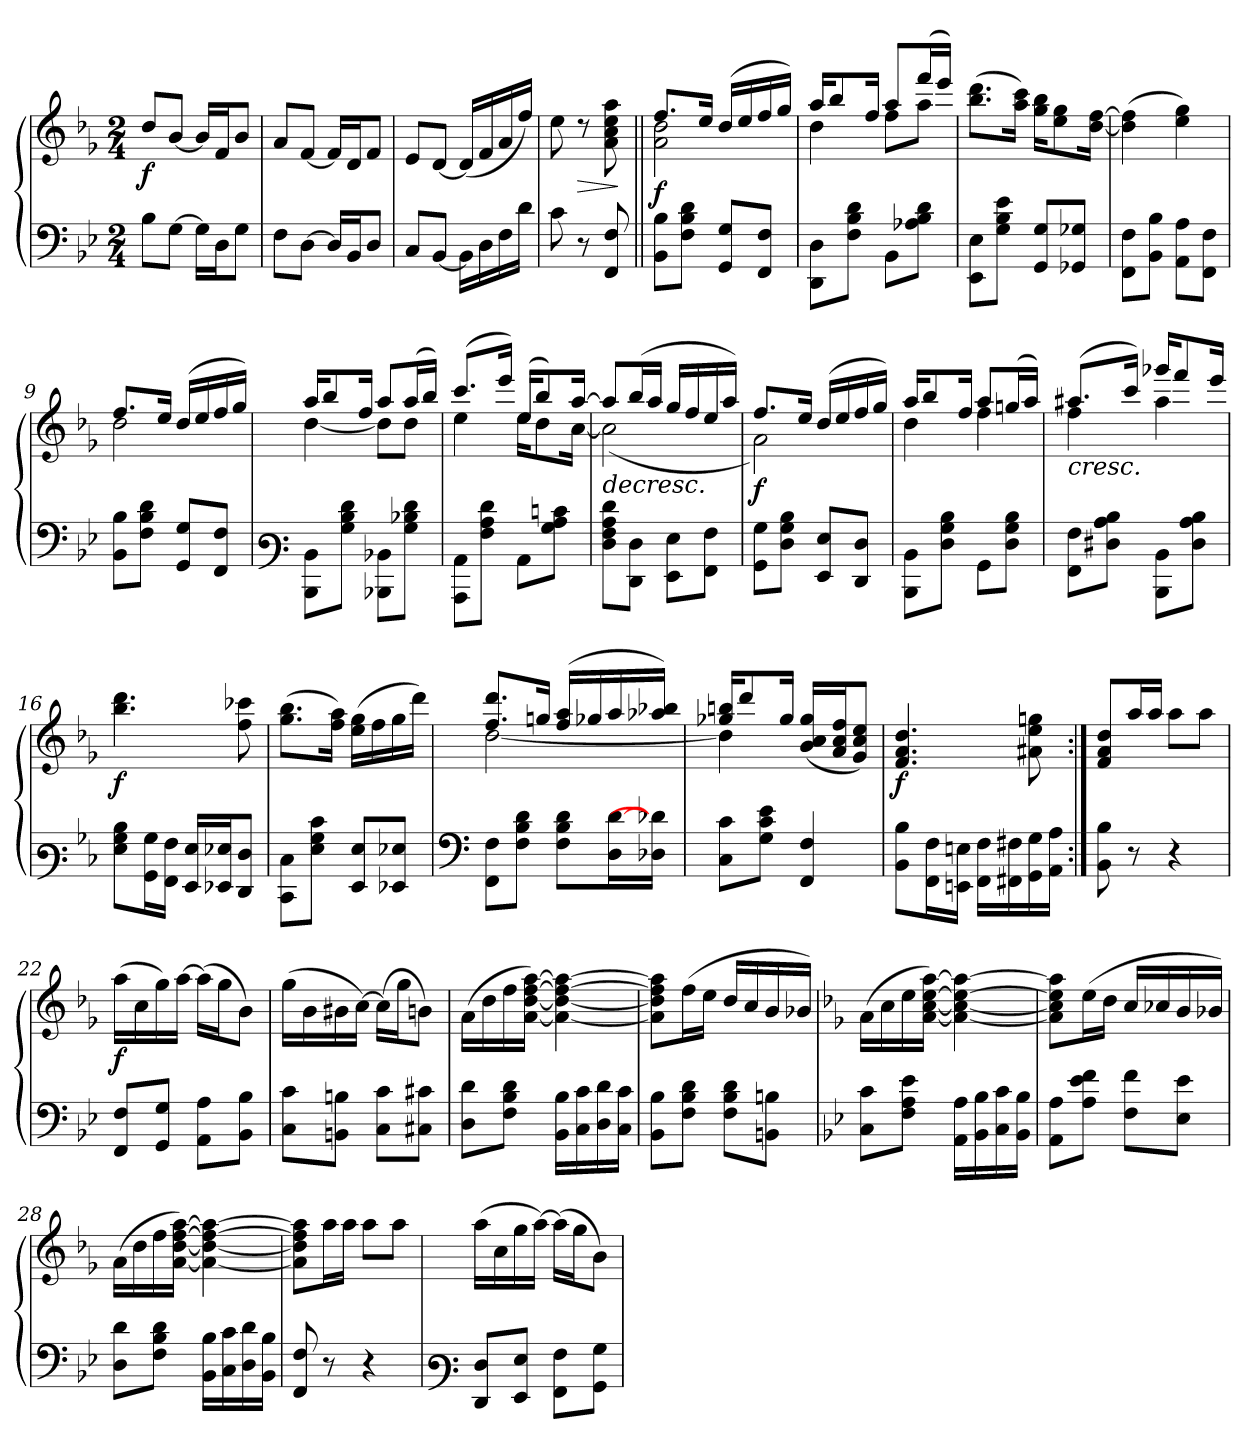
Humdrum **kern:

**kern	**kern	**dynam
*part1	*part1	*part1
*staff2	*staff1	*staff1/2
*clefF4	*clefG3	*
*k[b-e-]	*k[b-e-]	*
*M2/4	*M2/4	*
=1	=1	=1
!	!	!LO:DY:b
8B-\L	(>8b-/L	f
[>8G\J	[<8g/J	.
16G\LL]	16g/LL]	.
16D\J	16d/J	.
8G\J	8g/J	.
=2	=2	=2
8F\L	8f/L	.
[<8D\J	[<8d/J	.
16D/LL]	16d/LL]	.
16BB-/J	16B-/J	.
8D/J	8d/J	.
=3	=3	=3
8C/L	8c/L	.
[<8BB-/J	[<8B-/J	.
16BB-\LL]	(<16B-/LL]	.
16D\	16d/	.
16F\	16f/	.
16d\JJ	16dd/JJ)	.
=4	=4	=4
8c\	8cc\	.
!	!	!LO:HP:b
8r	8rb	>
8FF/ 8F/	8f\ 8a\ 8cc\ 8ff\	.
.	.	]
!!LO:LB:g=z
=5||	=5||	=5||
*	*^	*
!	!	!	!LO:DY:b
8BB-\ 8B-\L	8.dd/L	2f\ 2b-\	f
8F\ 8B-\ 8d\J	.	.	.
.	16cc/Jk	.	.
8GG/ 8G/L	(>16b-/LL	.	.
.	16cc/	.	.
8FF/ 8F/J	16dd/	.	.
.	16ee-/JJ)	.	.
=6	=6	=6	=6
8DD\ 8D\L	16ff/KL	4b-\	.
.	8gg/	.	.
8F\ 8B-\ 8d\J	.	.	.
.	16dd/Jk	.	.
8BB-\L	8ff/L	8dd\L	.
8A-X\ 8B-\ 8d\J	(>16ddd/L	8ff\J	.
.	16ccc/JJ)	.	.
*	*v	*v	*
=7	=7	=7
8EE-\ 8E-\L	(>8.gg\ 8.bb-\L	.
8G\ 8B-\ 8e-\J	.	.
.	16ff\ 16aa\Jk)	.
8GG/ 8G/L	16ee-\ 16gg\KL	.
.	8cc\ 8ee-\	.
8GG-X/ 8G-X/J	.	.
.	[<16b-\ [>16dd\Jk	.
=8	=8	=8
8FF\ 8F\L	(>4b-\] 4dd\]	.
8BB-\ 8B-\J	.	.
8AA\ 8A\L	4cc\ 4ee-\)	.
8FF\ 8F\J	.	.
=9	=9	=9
*	*^	*
8BB-\ 8B-\L	8.dd/L	2b-\	.
8F\ 8B-\ 8d\J	.	.	.
.	16cc/Jk	.	.
8GG/ 8G/L	(>16b-/LL	.	.
.	16cc/	.	.
8FF/ 8F/J	16dd/	.	.
.	16ee-/JJ)	.	.
!!LO:LB:g=z	!!
=10	=10	=10	=10
*clefF3	*	*	*
8DD\ 8D\L	16ff/KL	[<4b-\	.
.	8gg/	.	.
8B-\ 8d\ 8f\J	.	.	.
.	16dd/Jk	.	.
8DD-X\ 8D-X\L	8ff/L	8b-\L]	.
8B-\ 8d-X\ 8f\J	(>16ff/L	8b-\J	.
.	16gg/JJ)	.	.
=11	=11	=11	=11
8CC\ 8C\L	(>8.aa/L	4cc\	.
8A\ 8c\ 8f\J	.	.	.
.	16ccc/Jk)	.	.
8C\L	(>16cc/KL	16cc\KL	.
.	8gg/)	8b-\	.
8B-\ 8c\ 8en\J	.	.	.
.	[>16ff/Jk	[<16a\Jk	.
=12	=12	=12	=12
!	!	!	!LO:HP:b
8F\ 8A\ 8c\ 8f\L	8ff/L]	(<2a\]	>
8FF\ 8F\J	(>16gg/L	.	.
.	16ff/JJ	.	.
8GG\ 8G\L	16ee-/LL	.	.
.	16dd/	.	.
8AA\ 8A\J	16cc/	.	.
.	16ff/JJ)	.	.
=13	=13	=13	=13
!	!	!	!LO:DY:b
8BB-\ 8B-\L	8.dd/L	2f\)	f
8F\ 8B-\ 8d\J	.	.	.
.	16cc/Jk	.	.
8GG/ 8G/L	(>16b-/LL	.	.
.	16cc/	.	.
8FF/ 8F/J	16dd/	.	.
.	16ee-/JJ)	.	.
!!LO:LB:g=z	!!
=14	=14	=14	=14
8DD\ 8D\L	16ff/KL	4b-\	.
.	8gg/	.	.
8F\ 8B-\ 8d\J	.	.	.
.	16dd/Jk	.	.
8BB-\L	8ff/L	4dd\	.
8F\ 8B-\ 8d\J	(>16een/L	.	.
.	16ff/JJ)	.	.
=15	=15	=15	=15
!	!	!	!LO:HP:b
8AA\ 8A\L	(>8.ff#X/L	4dd\	<
8F#X\ 8c\ 8d\J	.	.	.
.	16aa/Jk)	.	.
8DD\ 8D\L	16eee-X/KL	4ff#\	.
.	8ddd/	.	.
8F#\ 8c\ 8d\J	.	.	.
.	16ccc/Jk	.	]
*	*v	*v	*
=16	=16	=16
!	!	!LO:DY:b
8G\ 8B-\ 8d\L	4.gg\ 4.bb-\	f
16BB-\ 16B-\L	.	.
16AA\ 16A\JJ	.	.
16GG/ 16G/LL	.	.
16GG-X/ 16G-X/J	.	.
8FF/ 8F/J	8dd\ 8aa-X\	.
=17	=17	=17
8EE-\ 8E-\L	(>8.ee-\ 8.gg\L	.
8G\ 8B-\ 8e-\J	.	.
.	16dd\ 16ff\Jk)	.
8GG/ 8G/L	(>16cc\ 16ee-\LL	.
.	16dd\	.
8GG-X/ 8G-X/J	16ee-\	.
.	16bb-\JJ)	.
!!LO:LB:g=z
=18	=18	=18
*clefF4	*	*
*	*^	*
8FF\ 8F\L	8.dd/ 8.bb-/L	[<2b-\	.
8F\ 8B-\ 8d\J	.	.	.
.	16een/Jk	.	.
8F\ 8B-\ 8d\L	(>16dd/ 16ff/LL	.	.
.	16ee-X/	.	.
16D\ [>16d\L	16ff/	.	.
16D-X\ 16d-X\]JJ	16ff-X/ 16gg-X/JJ)	.	.
=19	=19	=19	=19
8C\ 8c\L	16ee-X/ 16ggn/KL	4b-\]	.
.	8bb-/	.	.
8G\ 8c\ 8e-\J	.	.	.
.	16ee-/Jk	.	.
4FF/ 4F/	(>16g/ 16a/ 16ee-/LL	4ryy	.
.	16f/ 16a/ 16dd/J	.	.
.	8e-/ 8a/ 8cc/J)	.	[
*	*v	*v	*
=20	=20	=20
!	!	!LO:DY:b
8BB-\ 8B-\L	4.d/ 4.f/ 4.b-/	f
16FF\ 16F\L	.	.
16EEn\ 16En\JJ	.	.
16FF\ 16F\LL	.	.
16FF#X\ 16F#X\	.	.
16GG\ 16G\	8f#\ 8cc\ 8ee\	.
16AA\ 16A\JJ	.	.
=21:|!	=21:|!	=21:|!
8BB-\ 8B-\	8d/ 8f/ 8b-/L	.
8r	16ff/L	.
.	16ff/JJ	.
4r	8ff\L	.
.	8ff\J	.
!!LO:LB:g=z
=22	=22	=22
!	!	!LO:DY:b
8FF/ 8F/L	(>16ff\LL	f
.	16a\	.
8GG/ 8G/J	16ee-\)	.
.	[>16ff\JJ	.
8AA\ 8A\L	(>16ff\LL]	.
.	16ee-\J	.
8BB-\ 8B-\J	8g\J)	.
=23	=23	=23
8C\ 8c\L	(>16ee-\LL	.
.	16g\	.
8BBn\ 8Bn\J	16g#X\	.
.	[>16a\JJ)	.
8C\ 8c\L	(>16a\LL]	.
.	16ee-\J	.
8C#X\ 8c#X\J	8gn\J)	.
=24	=24	=24
8D\ 8d\L	(>16f\LL	.
.	16b-\	.
8F\ 8B-\ 8d\J	16dd\	.
.	[<16f\ [<16b-\ [>16dd\ [>16ff\JJ)	.
16BB-\ 16B-\LL	4f\_< 4b-\_< 4dd\_> 4ff\_>	.
16C\ 16c\	.	.
16D\ 16d\	.	.
16C\ 16c\JJ	.	.
=25	=25	=25
8BB-\ 8B-\L	8f\] 8b-\] 8dd\] 8ff\]L	.
8F\ 8B-\ 8d\J	(>16dd\L	.
.	16cc\JJ	.
8F\ 8B-\ 8d\L	16b-/LL	.
.	16a/	.
8BBn\ 8Bn\J	16g/	.
.	16g-X/JJ)	.
!!LO:PB:g=z
=26	=26	=26
*k[b-e-]	*k[b-e-]	*
8C\ 8c\L	(>16f\LL	.
.	16a\	.
8F\ 8A\ 8e-\J	16cc\	.
.	[<16f\ [<16a\ [>16cc\ [>16ff\JJ)	.
16AA\ 16A\LL	4f\_< 4a\_< 4cc\_> 4ff\_>	.
16BB-\ 16B-\	.	.
16C\ 16c\	.	.
16BB-\ 16B-\JJ	.	.
=27	=27	=27
8AA\ 8A\L	8f\] 8a\] 8cc\] 8ff\]L	.
8A\ 8e-\ 8f\J	(>16cc\L	.
.	16b-\JJ	.
8F\ 8f\L	16a/LL	.
.	16a-X/	.
8E-\ 8e-\J	16g/	.
.	16g-X/JJ)	.
=28	=28	=28
8D\ 8d\L	(>16f\LL	.
.	16b-\	.
8F\ 8B-\ 8d\J	16dd\	.
.	[<16f\ [<16b-\ [>16dd\ [>16ff\JJ)	.
16BB-\ 16B-\LL	4f\_< 4b-\_< 4dd\_> 4ff\_>	.
16C\ 16c\	.	.
16D\ 16d\	.	.
16BB-\ 16B-\JJ	.	.
=29	=29	=29
8FF/ 8F/	8f\] 8b-\] 8dd\] 8ff\]L	.
8r	16ff\L	.
.	16ff\JJ	.
4r	8ff\L	.
.	8ff\J	.
!!LO:LB:g=z
=30	=30	=30
*clefF3	*	*
8FF/ 8F/L	(>16ff\LL	.
.	16a\	.
8GG/ 8G/J	16ee-\	.
.	[>16ff\JJ)	.
8AA\ 8A\L	(>16ff\LL]	.
.	16ee-\J	.
8BB-\ 8B-\J	8g\J)	.
=	=	=
*-	*-	*-
